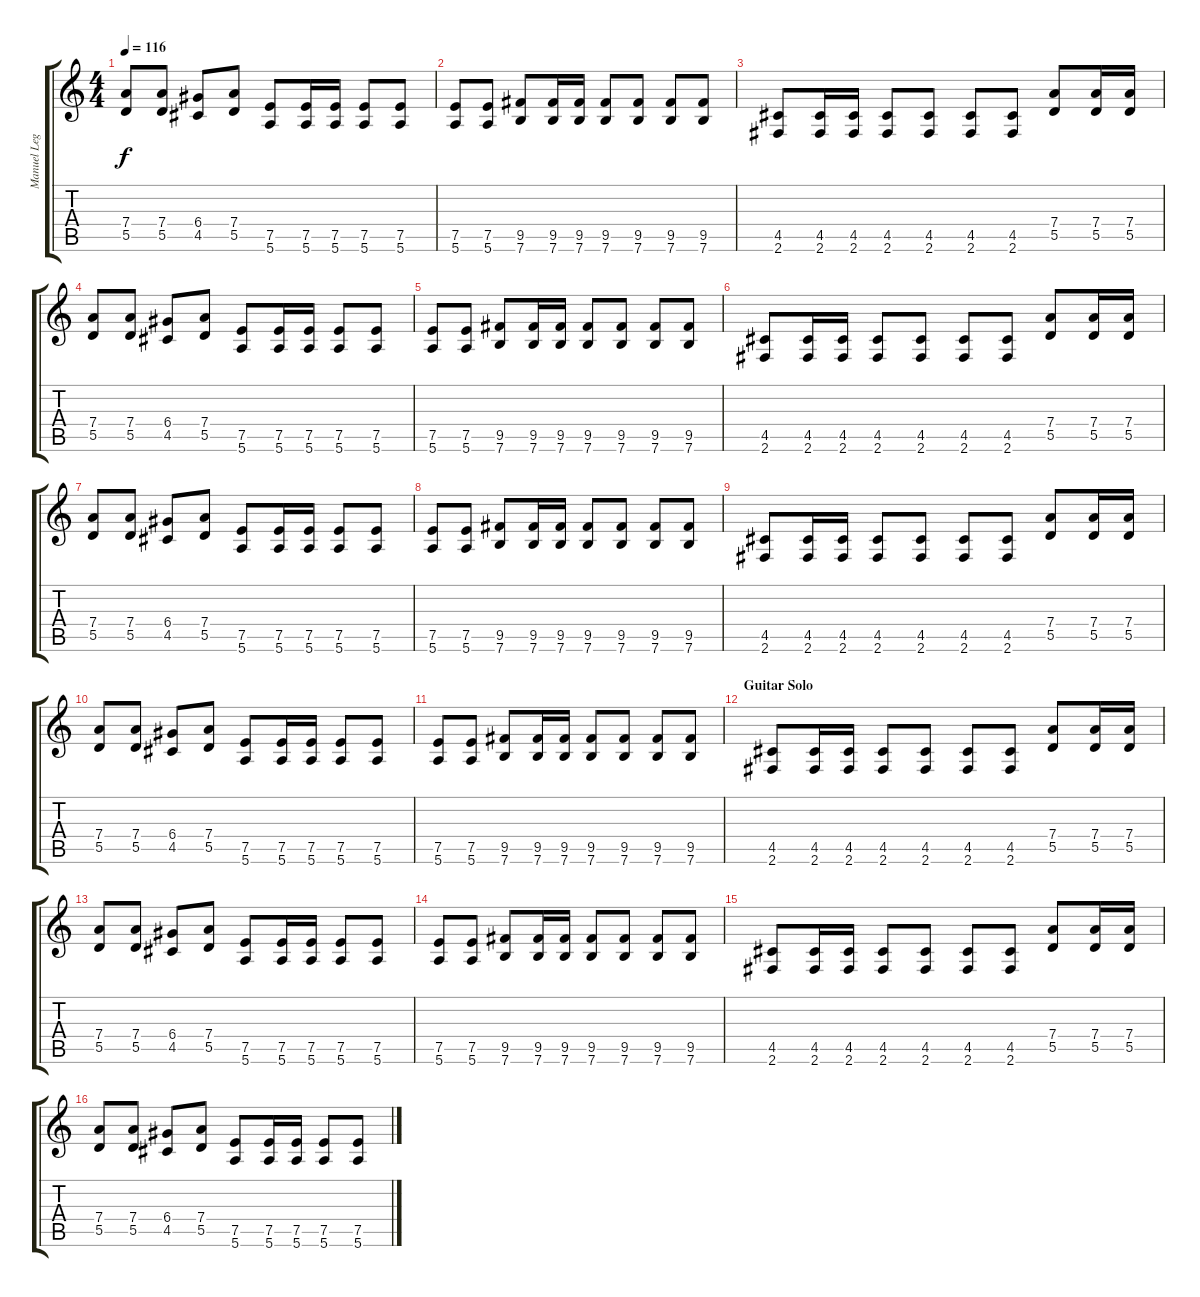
\track ("Manuel Legarda 2" "Manuel Leg") {instrument distortionguitar}
\staff {score tabs}
\tuning (E4 B3 G3 D3 A2 E2) {hide}
\ts (4 4)
\tempo 116
\clef g2
\ks c
(7.4 5.5).8{dy f} (7.4 5.5).8 (6.4 4.5).8 (7.4 5.5).8 (7.5 5.6).8 (7.5 5.6).16 (7.5 5.6).16 (7.5 5.6).8 (7.5 5.6).8 |
(7.5 5.6).8 (7.5 5.6).8 (9.5 7.6).8 (9.5 7.6).16 (9.5 7.6).16 (9.5 7.6).8 (9.5 7.6).8 (9.5 7.6).8 (9.5 7.6).8 |
(4.5 2.6).8 (4.5 2.6).16 (4.5 2.6).16 (4.5 2.6).8 (4.5 2.6).8 (4.5 2.6).8 (4.5 2.6).8 (7.4 5.5).8 (7.4 5.5).16 (7.4 5.5).16 |
(7.4 5.5).8 (7.4 5.5).8 (6.4 4.5).8 (7.4 5.5).8 (7.5 5.6).8 (7.5 5.6).16 (7.5 5.6).16 (7.5 5.6).8 (7.5 5.6).8 |
(7.5 5.6).8 (7.5 5.6).8 (9.5 7.6).8 (9.5 7.6).16 (9.5 7.6).16 (9.5 7.6).8 (9.5 7.6).8 (9.5 7.6).8 (9.5 7.6).8 |
(4.5 2.6).8 (4.5 2.6).16 (4.5 2.6).16 (4.5 2.6).8 (4.5 2.6).8 (4.5 2.6).8 (4.5 2.6).8 (7.4 5.5).8 (7.4 5.5).16 (7.4 5.5).16 |
(7.4 5.5).8 (7.4 5.5).8 (6.4 4.5).8 (7.4 5.5).8 (7.5 5.6).8 (7.5 5.6).16 (7.5 5.6).16 (7.5 5.6).8 (7.5 5.6).8 |
(7.5 5.6).8 (7.5 5.6).8 (9.5 7.6).8 (9.5 7.6).16 (9.5 7.6).16 (9.5 7.6).8 (9.5 7.6).8 (9.5 7.6).8 (9.5 7.6).8 |
(4.5 2.6).8 (4.5 2.6).16 (4.5 2.6).16 (4.5 2.6).8 (4.5 2.6).8 (4.5 2.6).8 (4.5 2.6).8 (7.4 5.5).8 (7.4 5.5).16 (7.4 5.5).16 |
(7.4 5.5).8 (7.4 5.5).8 (6.4 4.5).8 (7.4 5.5).8 (7.5 5.6).8 (7.5 5.6).16 (7.5 5.6).16 (7.5 5.6).8 (7.5 5.6).8 |
(7.5 5.6).8 (7.5 5.6).8 (9.5 7.6).8 (9.5 7.6).16 (9.5 7.6).16 (9.5 7.6).8 (9.5 7.6).8 (9.5 7.6).8 (9.5 7.6).8 |
\section ("" "Guitar Solo")
(4.5 2.6).8 (4.5 2.6).16 (4.5 2.6).16 (4.5 2.6).8 (4.5 2.6).8 (4.5 2.6).8 (4.5 2.6).8 (7.4 5.5).8 (7.4 5.5).16 (7.4 5.5).16 |
(7.4 5.5).8 (7.4 5.5).8 (6.4 4.5).8 (7.4 5.5).8 (7.5 5.6).8 (7.5 5.6).16 (7.5 5.6).16 (7.5 5.6).8 (7.5 5.6).8 |
(7.5 5.6).8 (7.5 5.6).8 (9.5 7.6).8 (9.5 7.6).16 (9.5 7.6).16 (9.5 7.6).8 (9.5 7.6).8 (9.5 7.6).8 (9.5 7.6).8 |
(4.5 2.6).8 (4.5 2.6).16 (4.5 2.6).16 (4.5 2.6).8 (4.5 2.6).8 (4.5 2.6).8 (4.5 2.6).8 (7.4 5.5).8 (7.4 5.5).16 (7.4 5.5).16 |
(7.4 5.5).8 (7.4 5.5).8 (6.4 4.5).8 (7.4 5.5).8 (7.5 5.6).8 (7.5 5.6).16 (7.5 5.6).16 (7.5 5.6).8 (7.5 5.6).8
